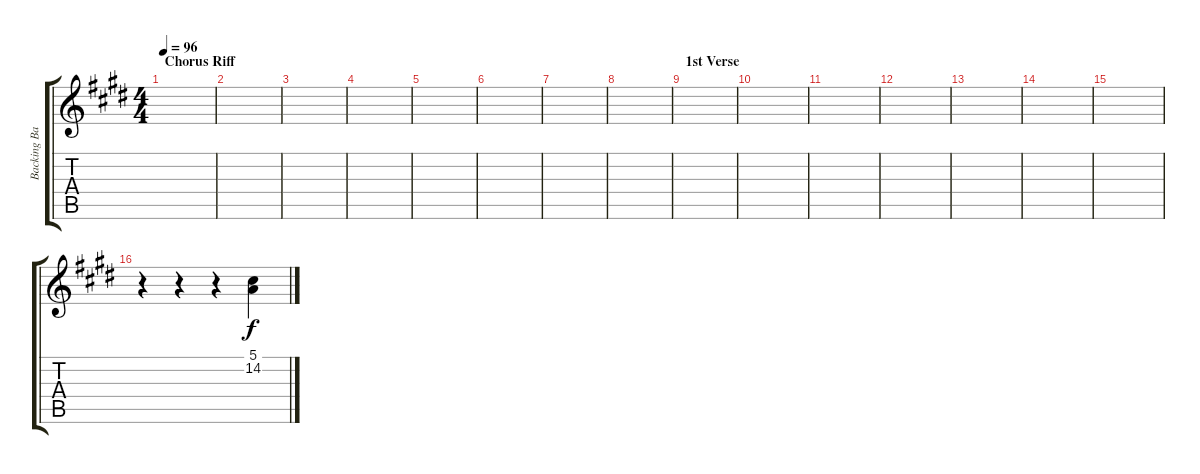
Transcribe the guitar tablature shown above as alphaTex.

\track ("Backing Babes" "Backing Ba") {instrument trumpet}
\staff {score tabs}
\tuning (E4 B3 G3 D3 A2 E2) {hide}
\ts (4 4)
\section ("" "Chorus Riff")
\tempo 96
\clef g2
\ks e
|
|
|
|
|
|
|
|
\section ("" "1st Verse")
|
|
|
|
|
|
|
r.4 r.4 r.4 (5.1 14.2).4
